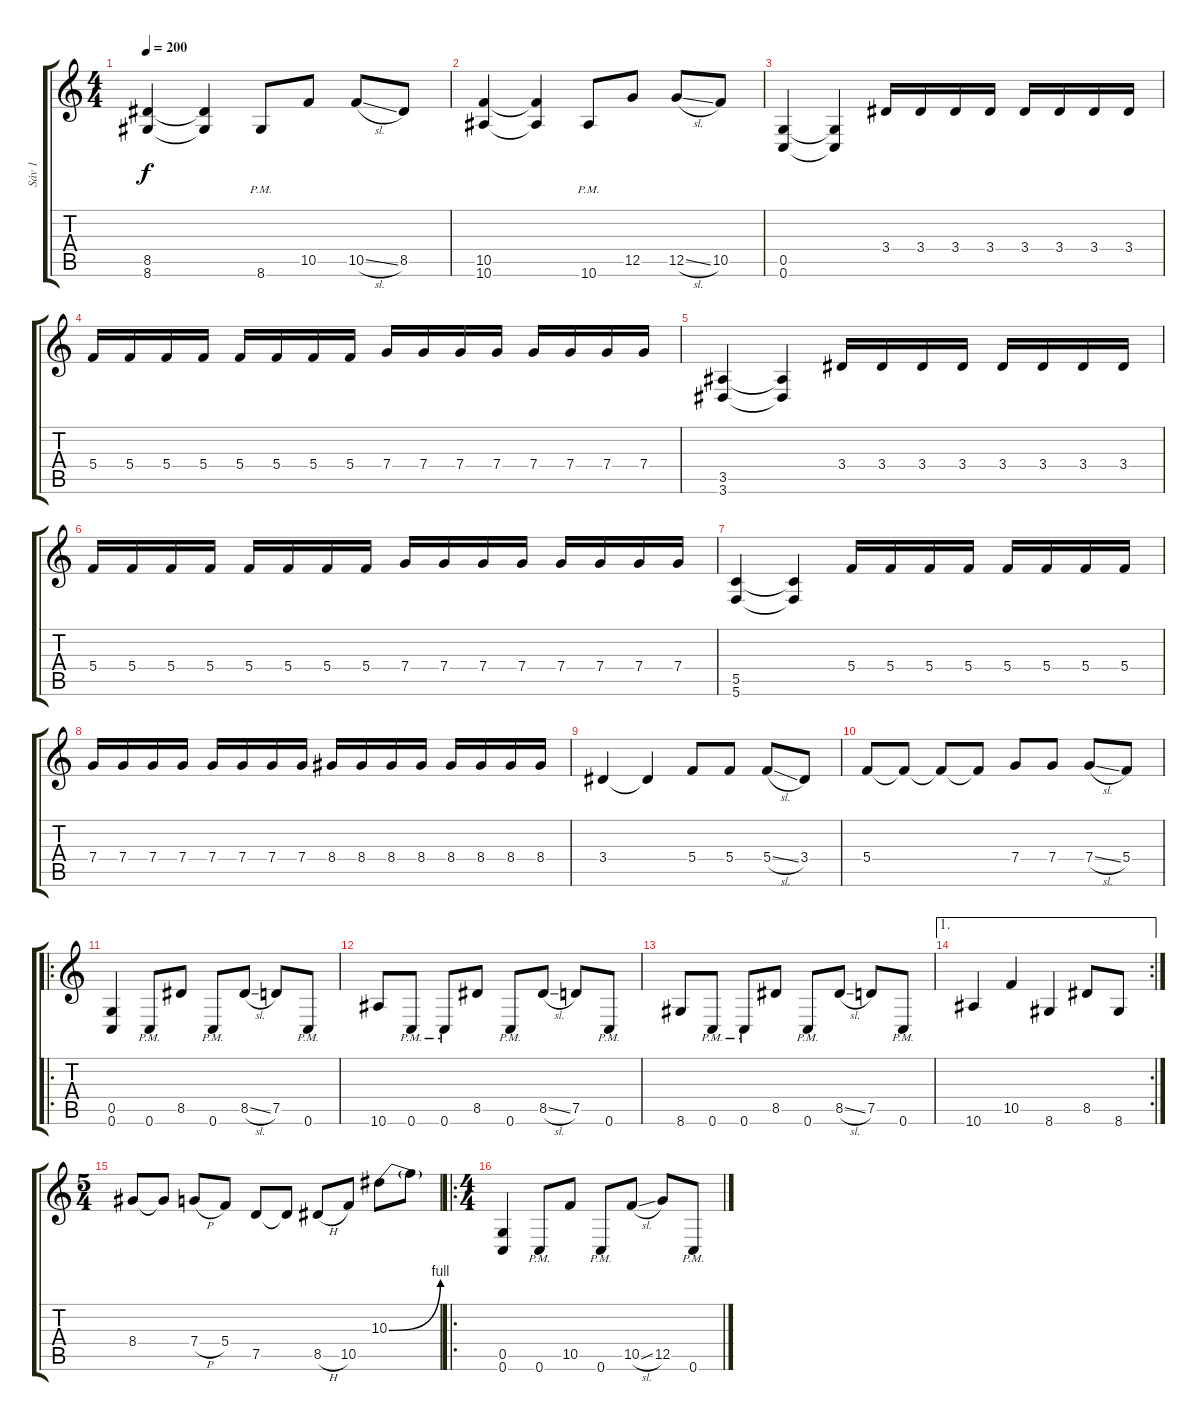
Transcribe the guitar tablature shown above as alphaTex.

\track ("Sáv 1" "Sáv 1") {instrument distortionguitar}
\staff {score tabs}
\tuning (D4 A3 F3 C3 G2 C2) {hide}
\ts (4 4)
\tempo 200
\clef g2
\ks c
(8.5 8.6).4{dy f} (8.5{t} 8.6{t}).4 8.6{pm}.8 10.5.8 10.5{sl}.8 8.5.8 |
(10.5 10.6).4 (10.5{t} 10.6{t}).4 10.6{pm}.8 12.5.8 12.5{sl}.8 10.5.8 |
(0.5 0.6).4 (0.5{t} 0.6{t}).4 3.4.16 3.4.16 3.4.16 3.4.16 3.4.16 3.4.16 3.4.16 3.4.16 |
5.4.16 5.4.16 5.4.16 5.4.16 5.4.16 5.4.16 5.4.16 5.4.16 7.4.16 7.4.16 7.4.16 7.4.16 7.4.16 7.4.16 7.4.16 7.4.16 |
(3.5 3.6).4 (3.5{t} 3.6{t}).4 3.4.16 3.4.16 3.4.16 3.4.16 3.4.16 3.4.16 3.4.16 3.4.16 |
5.4.16 5.4.16 5.4.16 5.4.16 5.4.16 5.4.16 5.4.16 5.4.16 7.4.16 7.4.16 7.4.16 7.4.16 7.4.16 7.4.16 7.4.16 7.4.16 |
(5.5 5.6).4 (5.5{t} 5.6{t}).4 5.4.16 5.4.16 5.4.16 5.4.16 5.4.16 5.4.16 5.4.16 5.4.16 |
7.4.16 7.4.16 7.4.16 7.4.16 7.4.16 7.4.16 7.4.16 7.4.16 8.4.16 8.4.16 8.4.16 8.4.16 8.4.16 8.4.16 8.4.16 8.4.16 |
3.4.4 3.4{t}.4 5.4.8 5.4.8 5.4{sl}.8 3.4.8 |
5.4.8 5.4{t}.8 5.4{t}.8 5.4{t}.8 7.4.8 7.4.8 7.4{sl}.8 5.4.8 |
\ro
(0.5 0.6).4 0.6{pm}.8 8.5.8 0.6{pm}.8 8.5{sl}.8 7.5.8 0.6{pm}.8 |
10.6.8 0.6{pm}.8 0.6{pm}.8 8.5.8 0.6{pm}.8 8.5{sl}.8 7.5.8 0.6{pm}.8 |
8.6.8 0.6{pm}.8 0.6{pm}.8 8.5.8 0.6{pm}.8 8.5{sl}.8 7.5.8 0.6{pm}.8 |
\ae 1
\rc 2
10.6.4 10.5.4 8.6.4 8.5.8 8.6.8 |
\ts (5 4)
8.4.8 8.4{t}.8 7.4{h}.8 5.4.8 7.5.8 7.5{t}.8 8.5{h}.8 10.5.8 10.3{be (bend 0 0 60 4)}.8 10.3{t}.8 |
\ro
\ts (4 4)
(0.5 0.6).4 0.6{pm}.8 10.5.8 0.6{pm}.8 10.5{sl}.8 12.5.8 0.6{pm}.8
